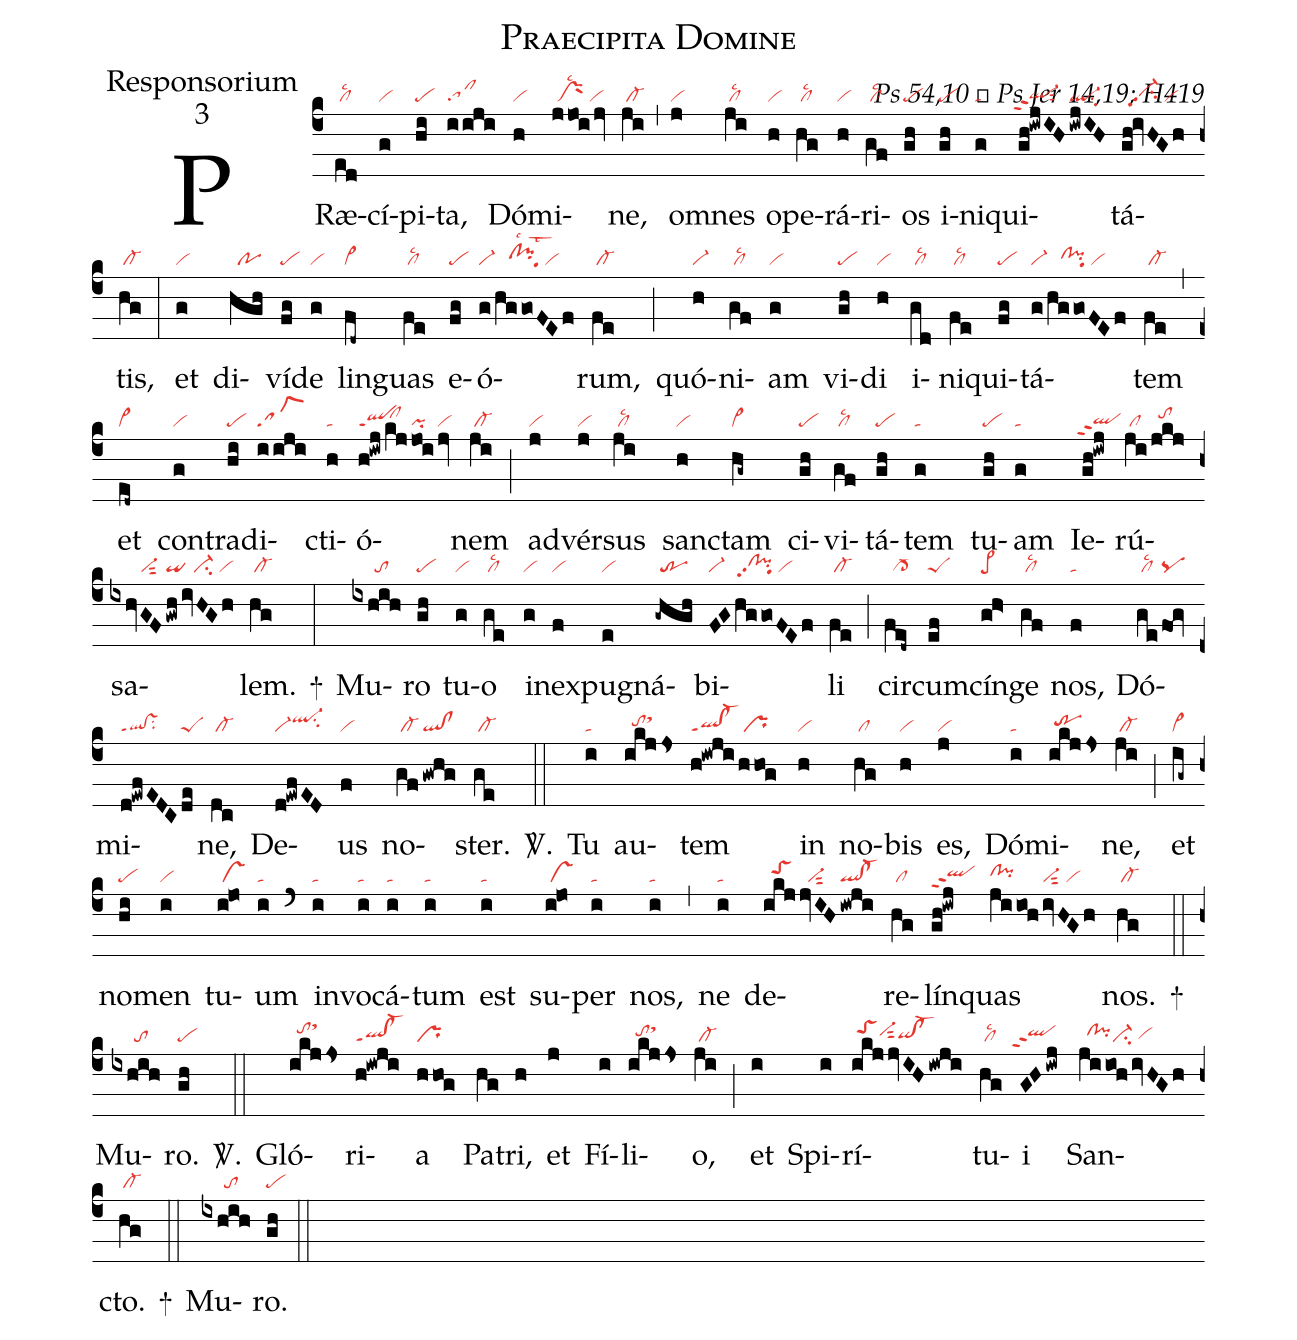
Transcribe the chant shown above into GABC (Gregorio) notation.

name:Praecipita Domine;
office-part:Responsorium;
mode:3;
commentary:Ps 54,10 ꝟ Ps Jer 14,19; H419;
nabc-lines:1;
%%
(c4)
PRæ(ed|/cllsc2)cí(g|vi)pi(hi|pe)ta,(i/iji|sa!cl) Dó(h|vi)mi(jjoijv|/prMlsc2/vi)ne,(ji|/cl-) (,)
om(j|vi)nes(ji|/cllsc2) o(h|vi)pe(hg|/cllsc2)rá(h|vi)ri(gf|/cllsc2)os(gh|pe) i(gh|pe)ni(g|ta)qui(gh!iwjIH|`ql-hgppt2sut2|iwjIH|ql-su2)tá(gh!ivHGh|//vi-hhpp2su2/vi)tis,(hg|/cl-) (:)
et(g|vi) di(hgh|//po)ví(fg|pe)de(g|vi) lin(fd~|cl~)guas(fe|/cllsc2) e(fg|pe)ó(g/hggoFEf|vi-///clhh!pihhlsc1lst3`````puhe/vi)rum,(fe|/cl-) (;)
quó(h|vi-)ni(gf|/cllsc2)am(g|vi) vi(gh|pe)di(h|vi) i(gd|/cllsc2)ni(fe|/cllsc2)qui(fg|pe)tá(g/hggoFEf|vi-///clhh!pihh``puhe/vi)tem(fe|/cl-) (,)
et(ed~|cl~) con(g|vi)tra(hi|pe)di(i/iji|sa!clS1)cti(h|ta)ó(h!iwj|qlppt1|/kj|/clhi|joi|pi|jv|vi)nem(ji|/cl-) (;)
ad(j|vi)vér(j|vi)sus(ji|/cllsc2) san(h|vi)ctam(hg~|cl~) ci(gh|pe)vi(gf|/cllsc2)tá(gh|pe)tem(g|ta) tu(gh|pe)am(g|ta) Ie(gh!iwj|`qlhgppt2)rú(ji|/cl|/jkj|//tohi)sa(ixhvGF|////////vi-sut2|gwh|qi|ivHGh|///vi-su2/vi)lem.(hg|/cl-) +(:)
Mu(ixhih|//////to)ro(gh|pe) tu(g|vi)o(ge|/cllsc2) i(g|vi)nex(f|vi)pu(e|vi)gná(-ghgh|/tr)bi(FGhggoFEf|vi-///clhh!pihhpp2``puhe/vi)li(fe|/cl-) (;)
cir(fed~|//cl->)cum(ef|peS)cín(gh>|pe>)ge(gf|/cllsc2) nos,(f|ta)
Dó(ge|/cllsc2|/fog|pq)mi(d!ewfEDC|ql!vsppt1su2|de|peS)ne,(dc|/cl-) De(d!ewfED|vi-ql-hisu2)us(f|vi) no(gf|/cl-|!gwhg|ql!cl)ster.(ge|/cl-) <sp>V/</sp>.(::)
Tu(i|ta) au(ikjjs|//tohhsthj)tem(h!iwji|ql!cl-ppt1|/hhog|/pr) in(h|vi) no(hg|/cl)bis(h|vi) es,(j|vi) Dó(i|ta)mi(ikjjs|/trhh)ne,(ji|/cl-) (;)
et(ig~|cl~) no(hi|pe)men(i|vi) tu(i!jo|/vs)um(i|ta) (`)
in(i|ta)vo(i|ta)cá(i|ta)tum(i|ta) est(i|ta) su(i!jo|/vs)per(i|ta) nos,(i|ta) (,)
ne(i|ta) de(ikj|//toShi|jvIH|//vi-sut2|iwji|ql!cl-)re(hg|/cl)lín(gh!iwj|qlhhppt2)quas(jiioh|clhh!pihh|ivHGh|vi-sut2/vi) nos.(hg|/cl-) +(::)
Mu(ixhih|//////to)ro.(gh|pe) <sp>V/</sp>.(::)
Gló(ikjjs|//tohisthk)ri(h!iwji|ql!cl-ppt1)a(hhog|pr) Pa(hg)tri,(h) et(j) Fí(i)li(ikjjs|//tohhsthj)o,(ji|/cl-) (;)
et(i) Spi(i)rí(ikjjvIHiwji|/toShivi-hhsut2qihg!cl-hg)tu(hg|/cllsc2)i(GHiwj|``qlhhppt2) San(jiiohivHGh|//clhh!pihhci-/vihg)cto.(hg|/cl-) +(::)
Mu(ixhih|//////to)ro.(gh|pe) (::)
